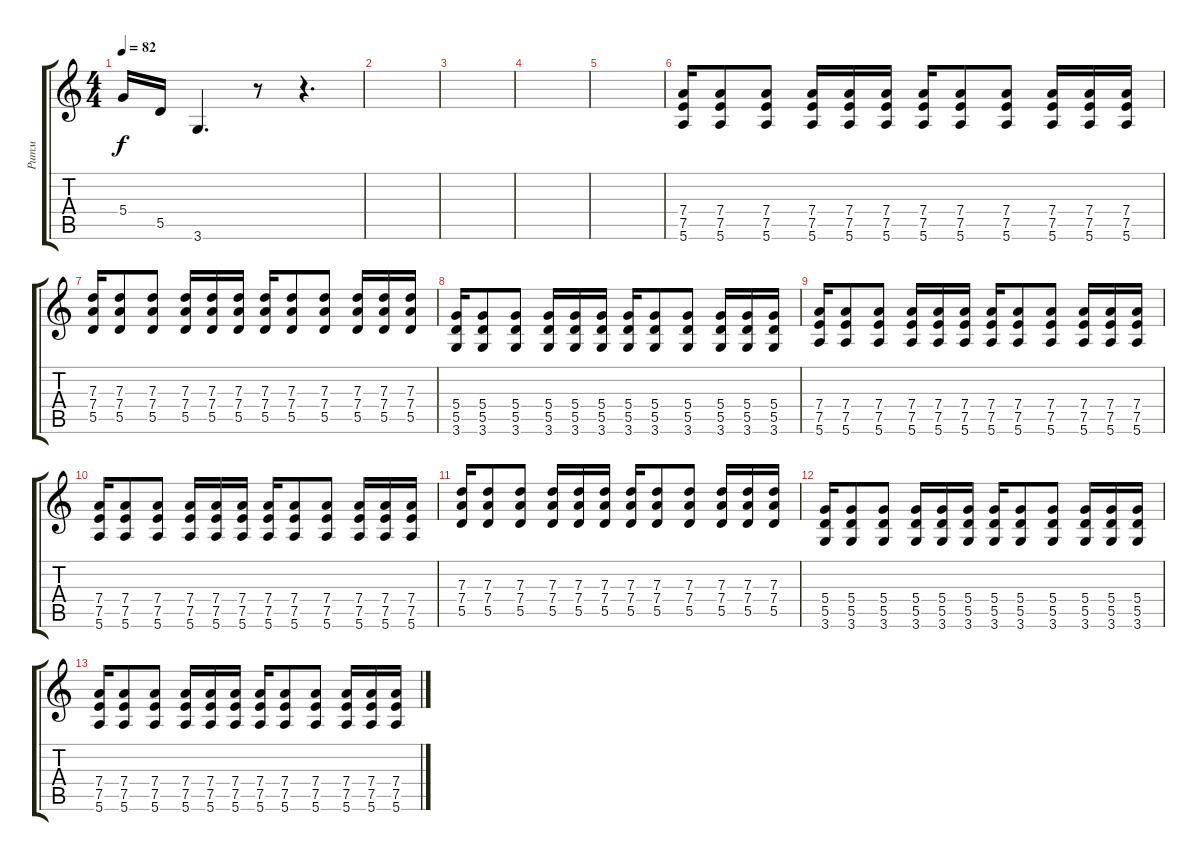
\track ("Ритм" "Ритм") {instrument acousticguitarsteel}
\staff {score tabs}
\tuning (E4 B3 G3 D3 A2 E2) {hide}
\ts (4 4)
\tempo 82
\clef g2
\ks c
5.4.16{dy f} 5.5.16 3.6.4{d} r.8 r.4{d} |
|
|
|
|
(7.4 7.5 5.6).16 (7.4 7.5 5.6).8 (7.4 7.5 5.6).8 (7.4 7.5 5.6).16 (7.4 7.5 5.6).16 (7.4 7.5 5.6).16 (7.4 7.5 5.6).16 (7.4 7.5 5.6).8 (7.4 7.5 5.6).8 (7.4 7.5 5.6).16 (7.4 7.5 5.6).16 (7.4 7.5 5.6).16 |
(7.3 7.4 5.5).16 (7.3 7.4 5.5).8 (7.3 7.4 5.5).8 (7.3 7.4 5.5).16 (7.3 7.4 5.5).16 (7.3 7.4 5.5).16 (7.3 7.4 5.5).16 (7.3 7.4 5.5).8 (7.3 7.4 5.5).8 (7.3 7.4 5.5).16 (7.3 7.4 5.5).16 (7.3 7.4 5.5).16 |
(5.4 5.5 3.6).16 (5.4 5.5 3.6).8 (5.4 5.5 3.6).8 (5.4 5.5 3.6).16 (5.4 5.5 3.6).16 (5.4 5.5 3.6).16 (5.4 5.5 3.6).16 (5.4 5.5 3.6).8 (5.4 5.5 3.6).8 (5.4 5.5 3.6).16 (5.4 5.5 3.6).16 (5.4 5.5 3.6).16 |
(7.4 7.5 5.6).16 (7.4 7.5 5.6).8 (7.4 7.5 5.6).8 (7.4 7.5 5.6).16 (7.4 7.5 5.6).16 (7.4 7.5 5.6).16 (7.4 7.5 5.6).16 (7.4 7.5 5.6).8 (7.4 7.5 5.6).8 (7.4 7.5 5.6).16 (7.4 7.5 5.6).16 (7.4 7.5 5.6).16 |
(7.4 7.5 5.6).16 (7.4 7.5 5.6).8 (7.4 7.5 5.6).8 (7.4 7.5 5.6).16 (7.4 7.5 5.6).16 (7.4 7.5 5.6).16 (7.4 7.5 5.6).16 (7.4 7.5 5.6).8 (7.4 7.5 5.6).8 (7.4 7.5 5.6).16 (7.4 7.5 5.6).16 (7.4 7.5 5.6).16 |
(7.3 7.4 5.5).16 (7.3 7.4 5.5).8 (7.3 7.4 5.5).8 (7.3 7.4 5.5).16 (7.3 7.4 5.5).16 (7.3 7.4 5.5).16 (7.3 7.4 5.5).16 (7.3 7.4 5.5).8 (7.3 7.4 5.5).8 (7.3 7.4 5.5).16 (7.3 7.4 5.5).16 (7.3 7.4 5.5).16 |
(5.4 5.5 3.6).16 (5.4 5.5 3.6).8 (5.4 5.5 3.6).8 (5.4 5.5 3.6).16 (5.4 5.5 3.6).16 (5.4 5.5 3.6).16 (5.4 5.5 3.6).16 (5.4 5.5 3.6).8 (5.4 5.5 3.6).8 (5.4 5.5 3.6).16 (5.4 5.5 3.6).16 (5.4 5.5 3.6).16 |
(7.4 7.5 5.6).16 (7.4 7.5 5.6).8 (7.4 7.5 5.6).8 (7.4 7.5 5.6).16 (7.4 7.5 5.6).16 (7.4 7.5 5.6).16 (7.4 7.5 5.6).16 (7.4 7.5 5.6).8 (7.4 7.5 5.6).8 (7.4 7.5 5.6).16 (7.4 7.5 5.6).16 (7.4 7.5 5.6).16
